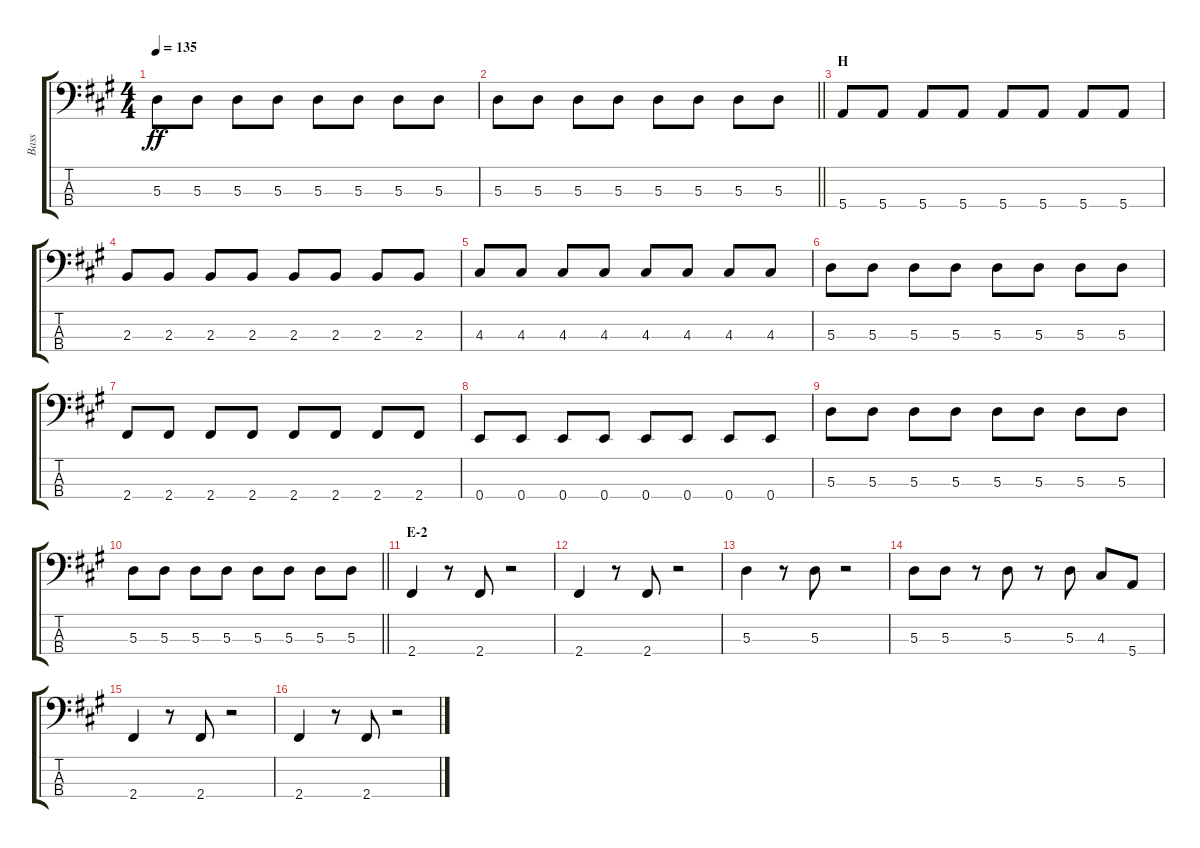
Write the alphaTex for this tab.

\track ("Bass" "Bass") {instrument electricbasspick}
\staff {score tabs}
\tuning (G2 D2 A1 E1) {hide}
\ts (4 4)
\tempo 135
\clef f4
\ks a
5.3.8{dy ff} 5.3.8 5.3.8 5.3.8 5.3.8 5.3.8 5.3.8 5.3.8 |
\barLineRight lightlight
5.3.8 5.3.8 5.3.8 5.3.8 5.3.8 5.3.8 5.3.8 5.3.8 |
\section ("" "H")
5.4.8 5.4.8 5.4.8 5.4.8 5.4.8 5.4.8 5.4.8 5.4.8 |
2.3.8 2.3.8 2.3.8 2.3.8 2.3.8 2.3.8 2.3.8 2.3.8 |
4.3.8 4.3.8 4.3.8 4.3.8 4.3.8 4.3.8 4.3.8 4.3.8 |
5.3.8 5.3.8 5.3.8 5.3.8 5.3.8 5.3.8 5.3.8 5.3.8 |
2.4.8 2.4.8 2.4.8 2.4.8 2.4.8 2.4.8 2.4.8 2.4.8 |
0.4.8 0.4.8 0.4.8 0.4.8 0.4.8 0.4.8 0.4.8 0.4.8 |
5.3.8 5.3.8 5.3.8 5.3.8 5.3.8 5.3.8 5.3.8 5.3.8 |
\barLineRight lightlight
5.3.8 5.3.8 5.3.8 5.3.8 5.3.8 5.3.8 5.3.8 5.3.8 |
\section ("" "E-2")
2.4.4 r.8 2.4.8 r.2 |
2.4.4 r.8 2.4.8 r.2 |
5.3.4 r.8 5.3.8 r.2 |
5.3.8 5.3.8 r.8 5.3.8 r.8 5.3.8 4.3.8 5.4.8 |
2.4.4 r.8 2.4.8 r.2 |
2.4.4 r.8 2.4.8 r.2
